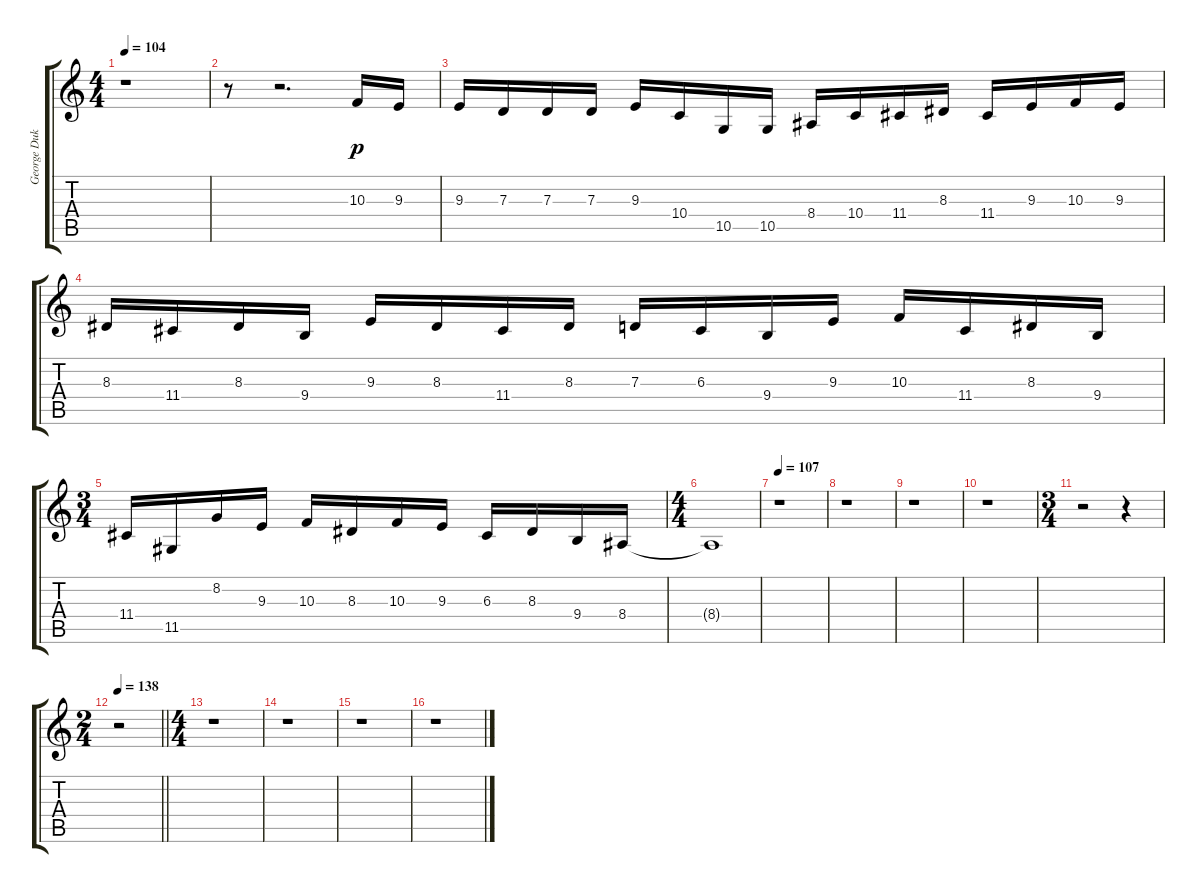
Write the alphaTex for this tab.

\track ("George Duke - Synthesizer 1" "George Duk") {instrument lead2sawtooth}
\staff {score tabs}
\tuning (E4 B3 G3 D3 A2 E2) {hide}
\ts (4 4)
\tempo 104
\clef g2
\ks c
r.1{dy p instrument lead2sawtooth} |
r.8 r.2{d} 10.3.16 9.3.16 |
9.3.16 7.3.16 7.3.16 7.3.16 9.3.16 10.4.16 10.5.16 10.5.16 8.4.16 10.4.16 11.4.16 8.3.16 11.4.16 9.3.16 10.3.16 9.3.16 |
8.3.16 11.4.16 8.3.16 9.4.16 9.3.16 8.3.16 11.4.16 8.3.16 7.3.16 6.3.16 9.4.16 9.3.16 10.3.16 11.4.16 8.3.16 9.4.16 |
\ts (3 4)
11.4.16 11.5.16 8.2.16 9.3.16 10.3.16 8.3.16 10.3.16 9.3.16 6.3.16 8.3.16 9.4.16 8.4.16 |
\ts (4 4)
8.4{t}.1 |
\tempo 107
r.1 |
r.1 |
r.1 |
r.1 |
\ts (3 4)
r.2 r.4 |
\ts (2 4)
\tempo 138
\barLineRight lightlight
r.2 |
\ts (4 4)
r.1 |
r.1 |
r.1 |
r.1
